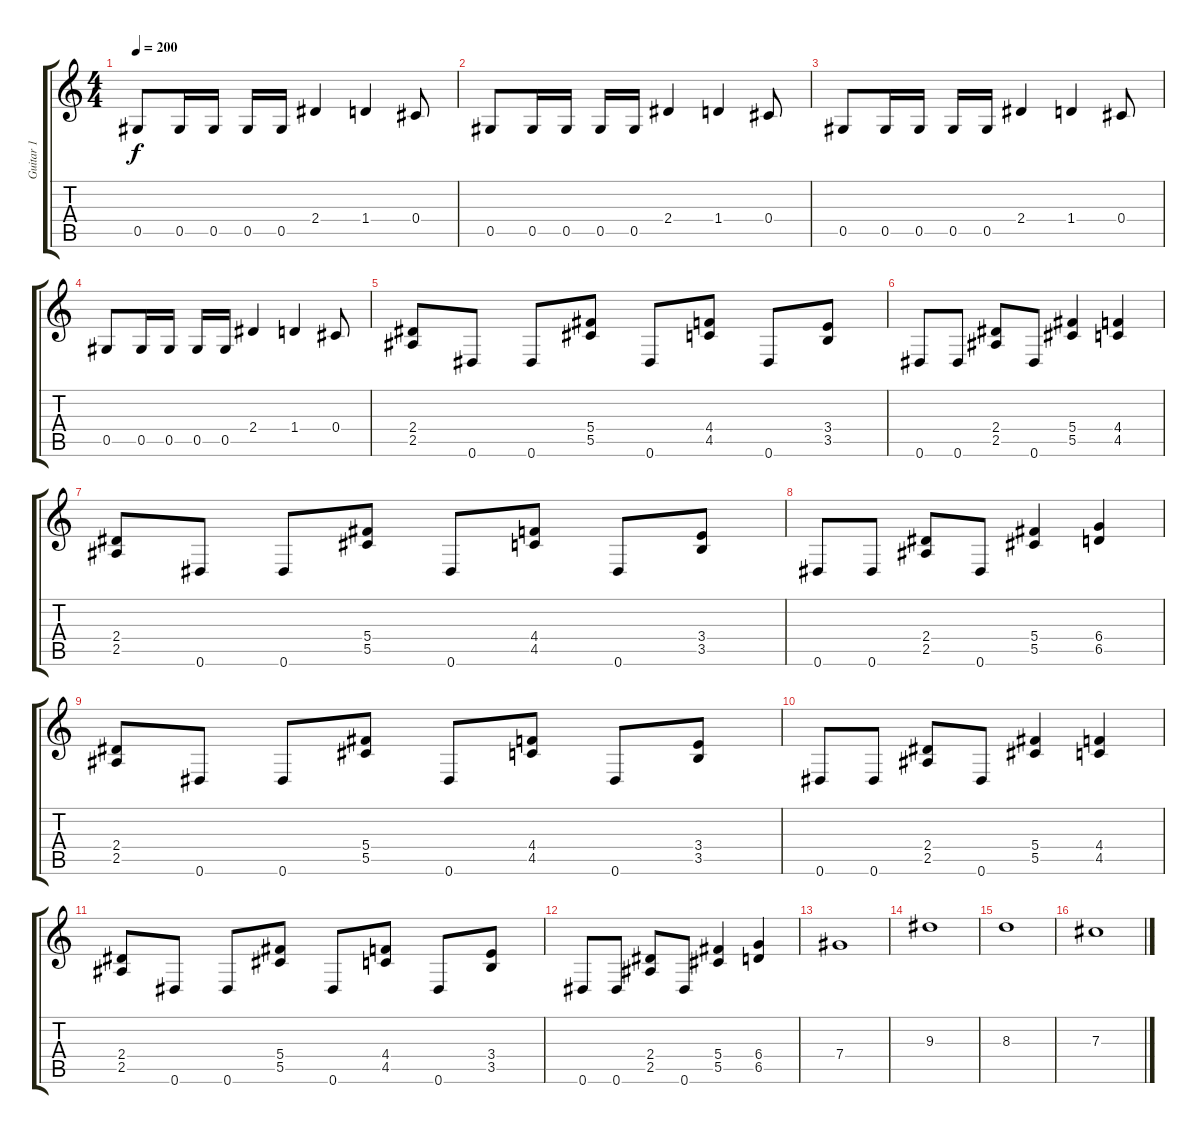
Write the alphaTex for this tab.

\track ("Guitar 1" "Guitar 1") {instrument distortionguitar}
\staff {score tabs}
\tuning (Eb4 Bb3 Gb3 Db3 Ab2 Eb2) {hide}
\ts (4 4)
\tempo 200
\clef g2
\ks c
0.5.8{dy f} 0.5.16 0.5.16 0.5.16 0.5.16 2.4.4 1.4.4 0.4.8 |
0.5.8 0.5.16 0.5.16 0.5.16 0.5.16 2.4.4 1.4.4 0.4.8 |
0.5.8 0.5.16 0.5.16 0.5.16 0.5.16 2.4.4 1.4.4 0.4.8 |
0.5.8 0.5.16 0.5.16 0.5.16 0.5.16 2.4.4 1.4.4 0.4.8 |
(2.4 2.5).8 0.6.8 0.6.8 (5.4 5.5).8 0.6.8 (4.4 4.5).8 0.6.8 (3.4 3.5).8 |
0.6.8 0.6.8 (2.4 2.5).8 0.6.8 (5.4 5.5).4 (4.4 4.5).4 |
(2.4 2.5).8 0.6.8 0.6.8 (5.4 5.5).8 0.6.8 (4.4 4.5).8 0.6.8 (3.4 3.5).8 |
0.6.8 0.6.8 (2.4 2.5).8 0.6.8 (5.4 5.5).4 (6.4 6.5).4 |
(2.4 2.5).8 0.6.8 0.6.8 (5.4 5.5).8 0.6.8 (4.4 4.5).8 0.6.8 (3.4 3.5).8 |
0.6.8 0.6.8 (2.4 2.5).8 0.6.8 (5.4 5.5).4 (4.4 4.5).4 |
(2.4 2.5).8 0.6.8 0.6.8 (5.4 5.5).8 0.6.8 (4.4 4.5).8 0.6.8 (3.4 3.5).8 |
0.6.8 0.6.8 (2.4 2.5).8 0.6.8 (5.4 5.5).4 (6.4 6.5).4 |
7.4.1 |
9.3.1 |
8.3.1 |
7.3.1
